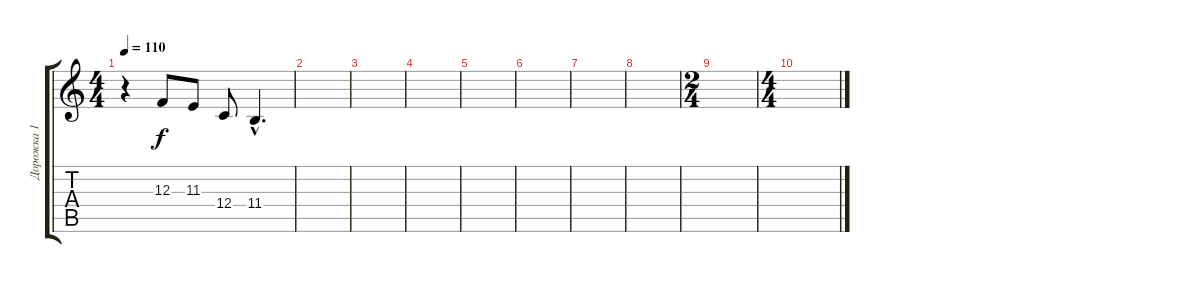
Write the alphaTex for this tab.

\track ("Дорожка 1" "Дорожка 1") {instrument churchorgan}
\staff {score tabs}
\tuning (D4 A3 F3 C3 G2 D2) {hide}
\ts (4 4)
\tempo 110
\clef g2
\ks c
r.4{dy f} 12.3.8 11.3.8 12.4.8 11.4{hac}.4{d} |
|
|
|
|
|
|
|
\ts (2 4)
|
\ts (4 4)
